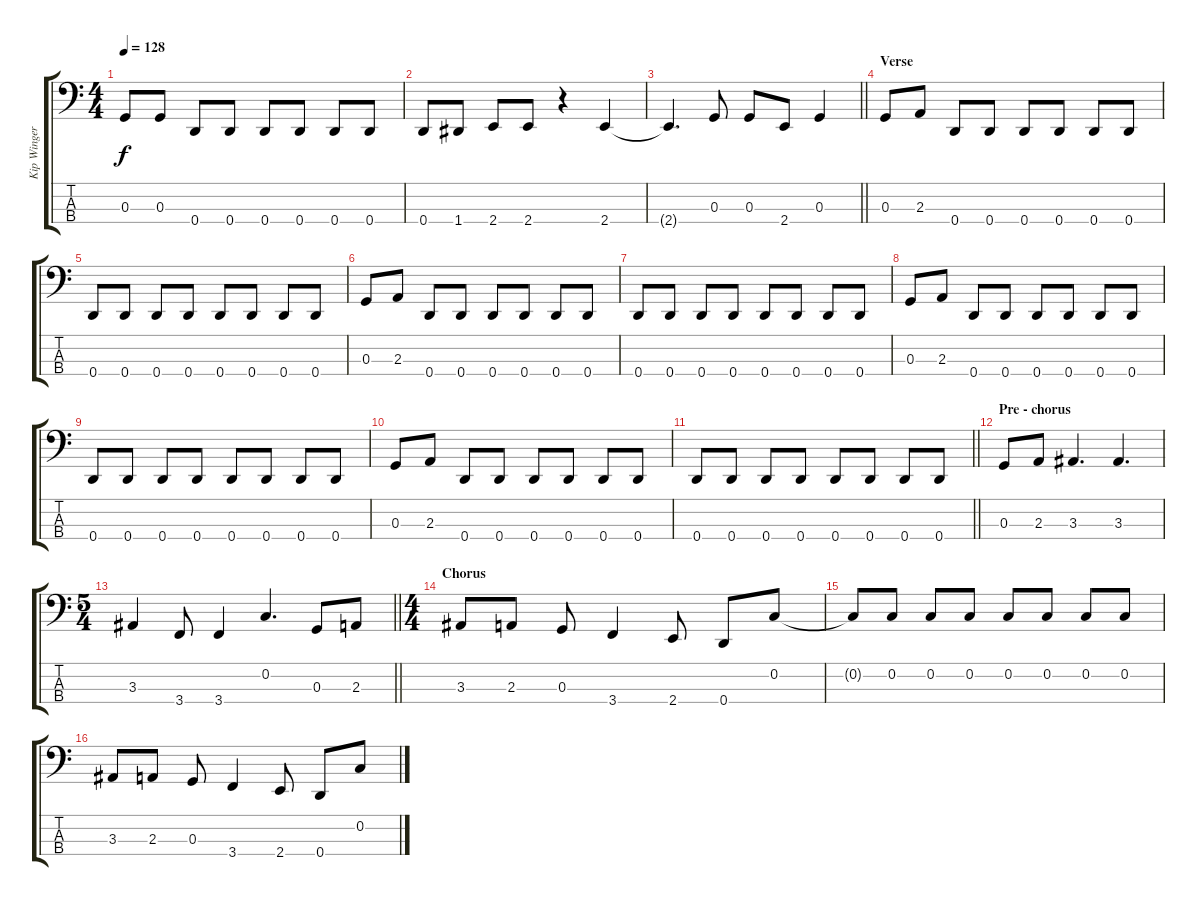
\track ("Kip Winger" "Kip Winger") {instrument electricbassfinger}
\staff {score tabs}
\tuning (F2 C2 G1 D1) {hide}
\ts (4 4)
\tempo 128
\clef f4
\ks c
0.3.8{dy f} 0.3.8 0.4.8 0.4.8 0.4.8 0.4.8 0.4.8 0.4.8 |
0.4.8 1.4.8 2.4.8 2.4.8 r.4 2.4.4 |
\barLineRight lightlight
2.4{t}.4{d} 0.3.8 0.3.8 2.4.8 0.3.4 |
\section ("" "Verse")
0.3.8 2.3.8 0.4.8 0.4.8 0.4.8 0.4.8 0.4.8 0.4.8 |
0.4.8 0.4.8 0.4.8 0.4.8 0.4.8 0.4.8 0.4.8 0.4.8 |
0.3.8 2.3.8 0.4.8 0.4.8 0.4.8 0.4.8 0.4.8 0.4.8 |
0.4.8 0.4.8 0.4.8 0.4.8 0.4.8 0.4.8 0.4.8 0.4.8 |
0.3.8 2.3.8 0.4.8 0.4.8 0.4.8 0.4.8 0.4.8 0.4.8 |
0.4.8 0.4.8 0.4.8 0.4.8 0.4.8 0.4.8 0.4.8 0.4.8 |
0.3.8 2.3.8 0.4.8 0.4.8 0.4.8 0.4.8 0.4.8 0.4.8 |
\barLineRight lightlight
0.4.8 0.4.8 0.4.8 0.4.8 0.4.8 0.4.8 0.4.8 0.4.8 |
\section ("" "Pre - chorus")
0.3.8 2.3.8 3.3.4{d} 3.3.4{d} |
\ts (5 4)
\barLineRight lightlight
3.3.4 3.4.8 3.4.4 0.2.4{d} 0.3.8 2.3.8 |
\ts (4 4)
\section ("" "Chorus")
3.3.8 2.3.8 0.3.8 3.4.4 2.4.8 0.4.8 0.2.8 |
0.2{t}.8 0.2.8 0.2.8 0.2.8 0.2.8 0.2.8 0.2.8 0.2.8 |
3.3.8 2.3.8 0.3.8 3.4.4 2.4.8 0.4.8 0.2.8
